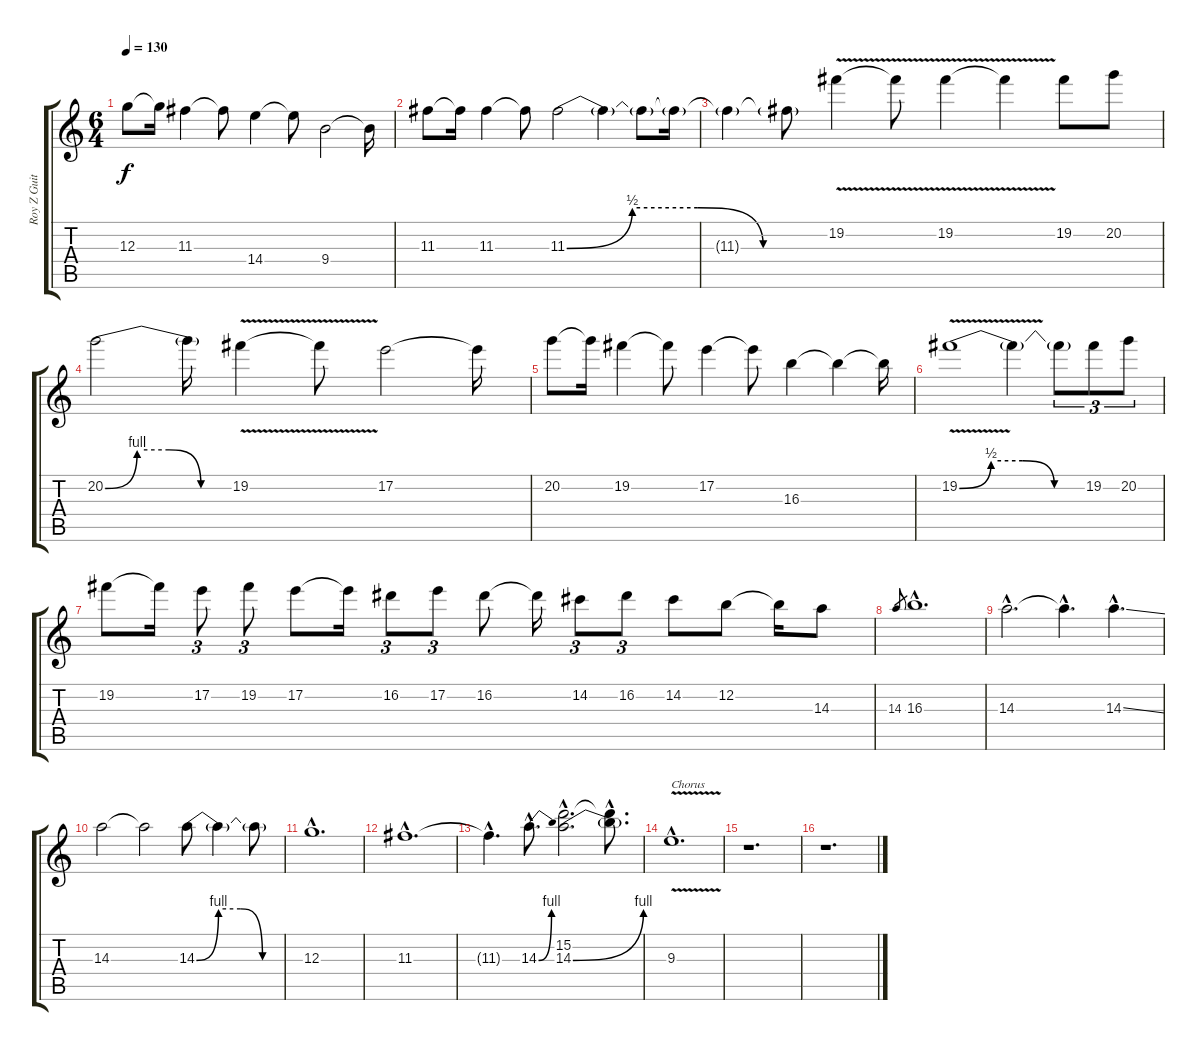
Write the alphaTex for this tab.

\track ("Roy Z Guitar 02" "Roy Z Guit") {instrument distortionguitar}
\staff {score tabs}
\tuning (E4 B3 G3 D3 A2 E2) {hide}
\ts (6 4)
\tempo 130
\clef g2
\ks c
12.3.8{dy f} 12.3{t}.16 11.3.4 11.3{t}.8 14.4.4 14.4{t}.8 9.4.2 9.4{t}.16 |
11.3.8 11.3{t}.16 11.3.4 11.3{t}.8 11.3{be (custom 0 0 15 2 30 2 45 0 60 0)}.2 11.3{t}.4 11.3{t}.8 11.3{t}.16 |
11.3{t}.4 11.3{t}.8 19.2{v}.4 19.2{t}.8 19.2{v}.4 19.2{t}.4 19.2.8 20.2.8 |
20.2{be (custom 0 0 15 4 30 4 45 0 60 0)}.2 20.2{t}.16 19.2{v}.4 19.2{t}.8 17.2.2 17.2{t}.16 |
20.2.8 20.2{t}.16 19.2.4 19.2{t}.8 17.2.4 17.2{t}.8 16.3.4 16.3{t}.4 16.3{t}.16 |
19.2{be (custom 0 0 15 2 30 2 45 0 60 0) v}.1 19.2{t}.4 19.2{t}.8{tu (3 2)} 19.2.8{tu (3 2)} 20.2.8{tu (3 2)} |
19.2.8 19.2{t}.16 17.2.8{tu (3 2)} 19.2.8{tu (3 2)} 17.2.8 17.2{t}.16 16.2.8{tu (3 2)} 17.2.8{tu (3 2)} 16.2.8 16.2{t}.16 14.2.8{tu (3 2)} 16.2.8{tu (3 2)} 14.2.8 12.2.8 12.2{t}.16 14.3.8 |
14.3.8{gr} 16.3{hac}.1{d} |
14.3{hac}.2{d} 14.3{hac t}.4{d} 14.3{ss hac}.4{d} |
14.3.2 14.3{t}.2 14.3{be (custom 0 0 15 4 30 4 45 0 60 0)}.8 14.3{t}.4 14.3{t}.8 |
12.3{hac}.1{d} |
11.3{hac}.1{d} |
11.3{hac t}.4{d} 14.3{be (bend 0 0 60 4) hac}.8{d} (15.2{hac} 14.3{be (bend 0 0 60 4) hac}).2{d} (15.2{hac t} 14.3{hac t}).8{d} |
9.3{v hac}.1{d txt "Chorus"} |
r.1{d} |
r.1{d}
